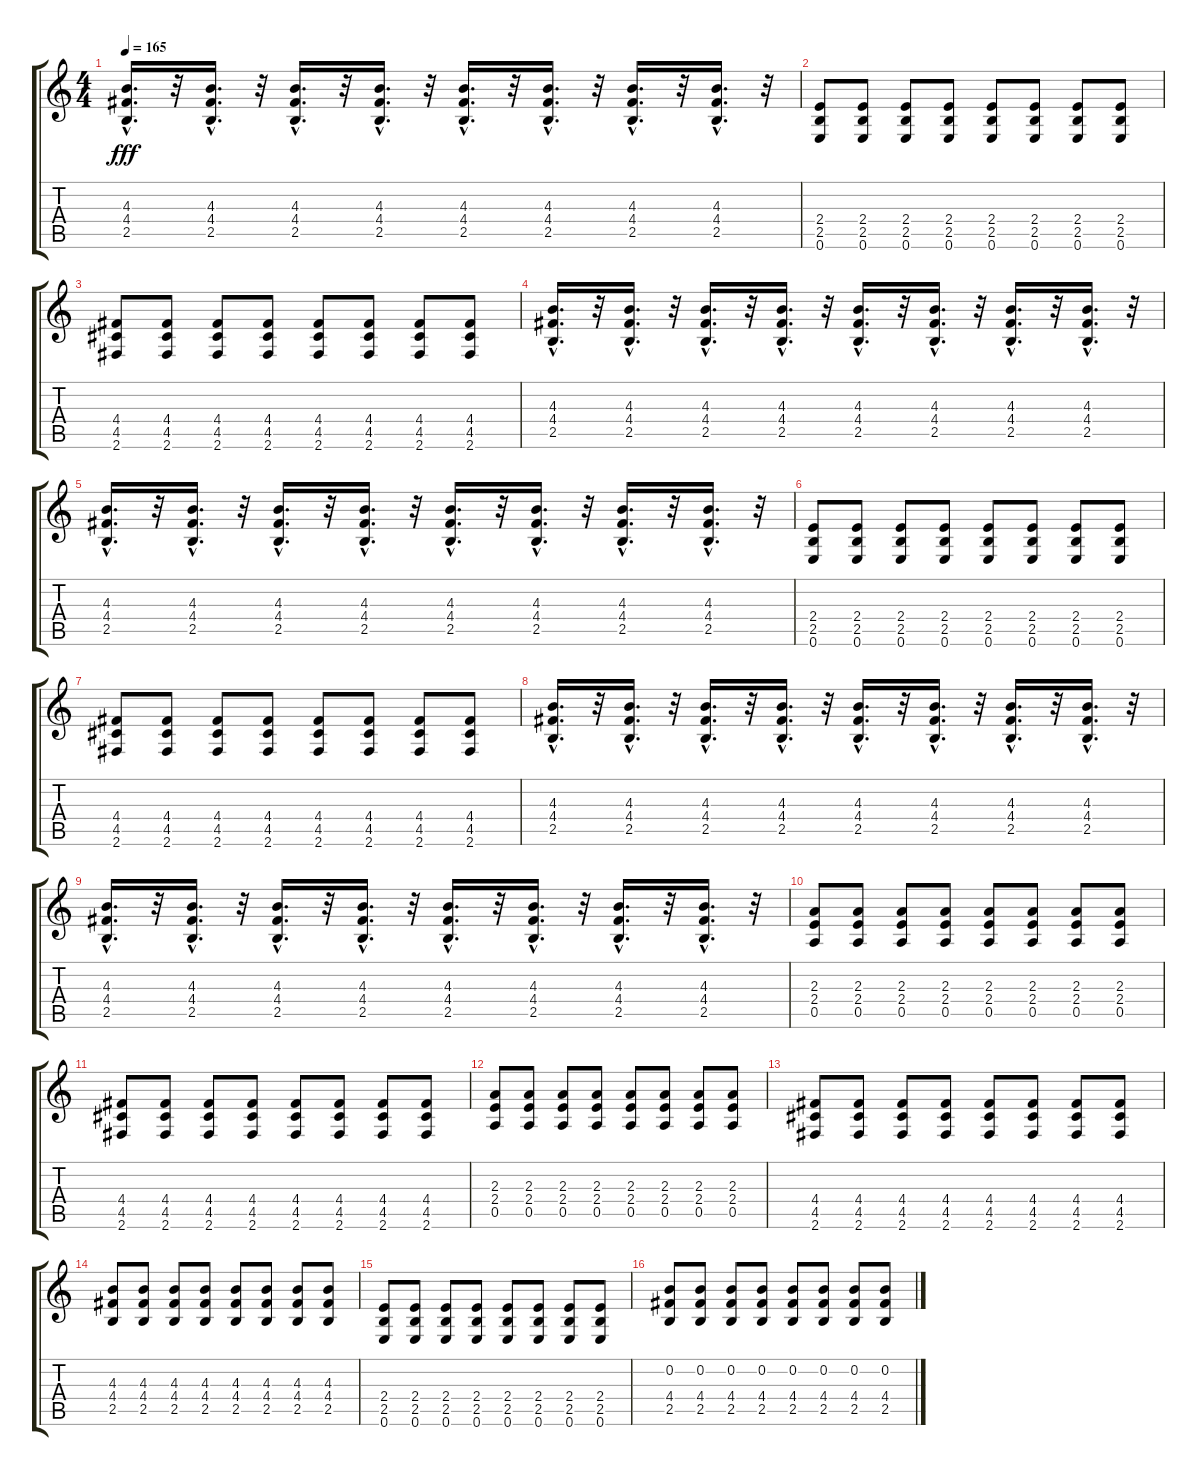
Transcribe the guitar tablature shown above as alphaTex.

\track "" {instrument electricguitarclean}
\staff {score tabs}
\tuning (E4 B3 G3 D3 A2 E2) {hide}
\ts (4 4)
\tempo 165
\clef g2
\ks c
(4.3{hac} 4.4{hac} 2.5{hac}).16{d dy fff} r.32 (4.3{hac} 4.4{hac} 2.5{hac}).16{d} r.32 (4.3{hac} 4.4{hac} 2.5{hac}).16{d} r.32 (4.3{hac} 4.4{hac} 2.5{hac}).16{d} r.32 (4.3{hac} 4.4{hac} 2.5{hac}).16{d} r.32 (4.3{hac} 4.4{hac} 2.5{hac}).16{d} r.32 (4.3{hac} 4.4{hac} 2.5{hac}).16{d} r.32 (4.3{hac} 4.4{hac} 2.5{hac}).16{d} r.32 |
(2.4 2.5 0.6).8 (2.4 2.5 0.6).8 (2.4 2.5 0.6).8 (2.4 2.5 0.6).8 (2.4 2.5 0.6).8 (2.4 2.5 0.6).8 (2.4 2.5 0.6).8 (2.4 2.5 0.6).8 |
(4.4 4.5 2.6).8 (4.4 4.5 2.6).8 (4.4 4.5 2.6).8 (4.4 4.5 2.6).8 (4.4 4.5 2.6).8 (4.4 4.5 2.6).8 (4.4 4.5 2.6).8 (4.4 4.5 2.6).8 |
(4.3{hac} 4.4{hac} 2.5{hac}).16{d} r.32 (4.3{hac} 4.4{hac} 2.5{hac}).16{d} r.32 (4.3{hac} 4.4{hac} 2.5{hac}).16{d} r.32 (4.3{hac} 4.4{hac} 2.5{hac}).16{d} r.32 (4.3{hac} 4.4{hac} 2.5{hac}).16{d} r.32 (4.3{hac} 4.4{hac} 2.5{hac}).16{d} r.32 (4.3{hac} 4.4{hac} 2.5{hac}).16{d} r.32 (4.3{hac} 4.4{hac} 2.5{hac}).16{d} r.32 |
(4.3{hac} 4.4{hac} 2.5{hac}).16{d} r.32 (4.3{hac} 4.4{hac} 2.5{hac}).16{d} r.32 (4.3{hac} 4.4{hac} 2.5{hac}).16{d} r.32 (4.3{hac} 4.4{hac} 2.5{hac}).16{d} r.32 (4.3{hac} 4.4{hac} 2.5{hac}).16{d} r.32 (4.3{hac} 4.4{hac} 2.5{hac}).16{d} r.32 (4.3{hac} 4.4{hac} 2.5{hac}).16{d} r.32 (4.3{hac} 4.4{hac} 2.5{hac}).16{d} r.32 |
(2.4 2.5 0.6).8 (2.4 2.5 0.6).8 (2.4 2.5 0.6).8 (2.4 2.5 0.6).8 (2.4 2.5 0.6).8 (2.4 2.5 0.6).8 (2.4 2.5 0.6).8 (2.4 2.5 0.6).8 |
(4.4 4.5 2.6).8 (4.4 4.5 2.6).8 (4.4 4.5 2.6).8 (4.4 4.5 2.6).8 (4.4 4.5 2.6).8 (4.4 4.5 2.6).8 (4.4 4.5 2.6).8 (4.4 4.5 2.6).8 |
(4.3{hac} 4.4{hac} 2.5{hac}).16{d} r.32 (4.3{hac} 4.4{hac} 2.5{hac}).16{d} r.32 (4.3{hac} 4.4{hac} 2.5{hac}).16{d} r.32 (4.3{hac} 4.4{hac} 2.5{hac}).16{d} r.32 (4.3{hac} 4.4{hac} 2.5{hac}).16{d} r.32 (4.3{hac} 4.4{hac} 2.5{hac}).16{d} r.32 (4.3{hac} 4.4{hac} 2.5{hac}).16{d} r.32 (4.3{hac} 4.4{hac} 2.5{hac}).16{d} r.32 |
(4.3{hac} 4.4{hac} 2.5{hac}).16{d} r.32 (4.3{hac} 4.4{hac} 2.5{hac}).16{d} r.32 (4.3{hac} 4.4{hac} 2.5{hac}).16{d} r.32 (4.3{hac} 4.4{hac} 2.5{hac}).16{d} r.32 (4.3{hac} 4.4{hac} 2.5{hac}).16{d} r.32 (4.3{hac} 4.4{hac} 2.5{hac}).16{d} r.32 (4.3{hac} 4.4{hac} 2.5{hac}).16{d} r.32 (4.3{hac} 4.4{hac} 2.5{hac}).16{d} r.32 |
(2.3 2.4 0.5).8 (2.3 2.4 0.5).8 (2.3 2.4 0.5).8 (2.3 2.4 0.5).8 (2.3 2.4 0.5).8 (2.3 2.4 0.5).8 (2.3 2.4 0.5).8 (2.3 2.4 0.5).8 |
(4.4 4.5 2.6).8 (4.4 4.5 2.6).8 (4.4 4.5 2.6).8 (4.4 4.5 2.6).8 (4.4 4.5 2.6).8 (4.4 4.5 2.6).8 (4.4 4.5 2.6).8 (4.4 4.5 2.6).8 |
(2.3 2.4 0.5).8 (2.3 2.4 0.5).8 (2.3 2.4 0.5).8 (2.3 2.4 0.5).8 (2.3 2.4 0.5).8 (2.3 2.4 0.5).8 (2.3 2.4 0.5).8 (2.3 2.4 0.5).8 |
(4.4 4.5 2.6).8 (4.4 4.5 2.6).8 (4.4 4.5 2.6).8 (4.4 4.5 2.6).8 (4.4 4.5 2.6).8 (4.4 4.5 2.6).8 (4.4 4.5 2.6).8 (4.4 4.5 2.6).8 |
(4.3 4.4 2.5).8 (4.3 4.4 2.5).8 (4.3 4.4 2.5).8 (4.3 4.4 2.5).8 (4.3 4.4 2.5).8 (4.3 4.4 2.5).8 (4.3 4.4 2.5).8 (4.3 4.4 2.5).8 |
(2.4 2.5 0.6).8 (2.4 2.5 0.6).8 (2.4 2.5 0.6).8 (2.4 2.5 0.6).8 (2.4 2.5 0.6).8 (2.4 2.5 0.6).8 (2.4 2.5 0.6).8 (2.4 2.5 0.6).8 |
(0.2 4.4 2.5).8 (0.2 4.4 2.5).8 (0.2 4.4 2.5).8 (0.2 4.4 2.5).8 (0.2 4.4 2.5).8 (0.2 4.4 2.5).8 (0.2 4.4 2.5).8 (0.2 4.4 2.5).8
